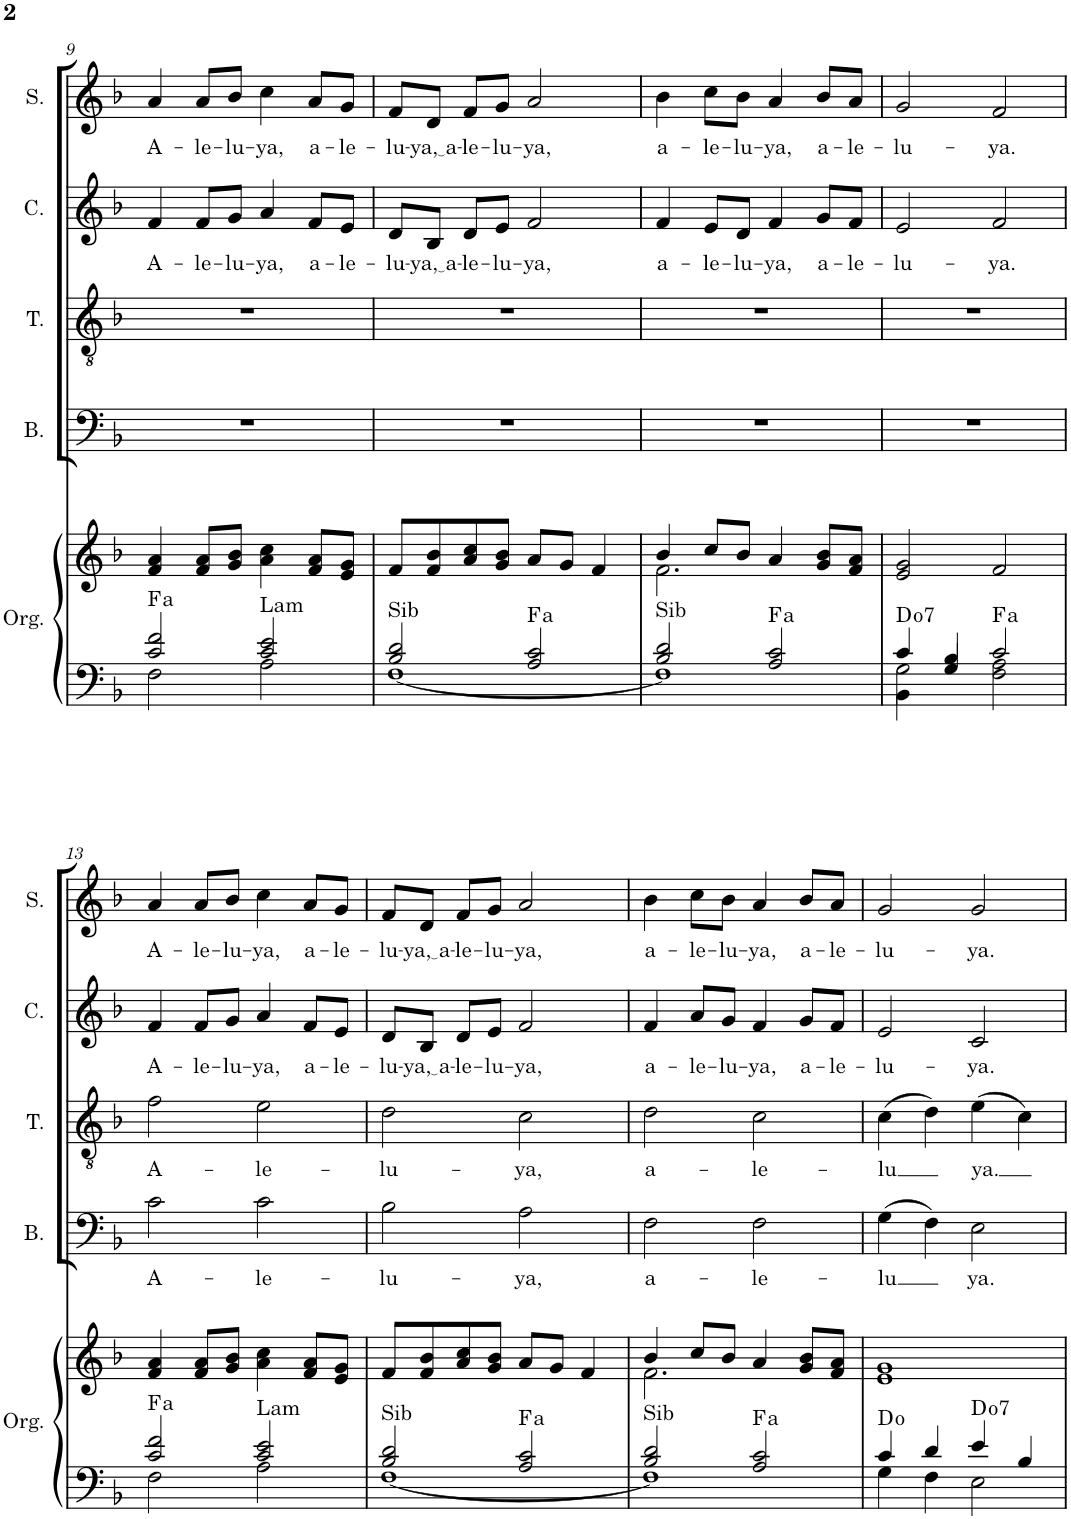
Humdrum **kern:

**kern	**kern	**harte	**kern	**text	**kern	**text	**kern	**text	**kern	**text
*part5	*part5	*part5	*part4	*part4	*part3	*part3	*part2	*part2	*part1	*part1
*staff6	*staff5	*	*staff4	*staff4	*staff3	*staff3	*staff2	*staff2	*staff1	*staff1
*I"Órgano	*	*	*I"Bajo	*	*I"Tenor	*	*I"Contralto	*	*I"Soprano	*
*	*	*	*I'B.	*	*I'T.	*	*I'C.	*	*I'S.	*
!!LO:PB:g=z
*clefF4	*clefG2	*	*clefF4	*	*clefGv2	*	*clefG2	*	*clefG2	*
*k[b-]	*k[b-]	*	*k[b-]	*	*k[b-]	*	*k[b-]	*	*k[b-]	*
*M4/4	*M4/4	*	*M4/4	*	*M4/4	*	*M4/4	*	*M4/4	*
*met(c)	*met(c)	*	*met(c)	*	*met(c)	*	*met(c)	*	*met(c)	*
=9	=9	=9	=9	=9	=9	=9	=9	=9	=9	=9
*^	*	*	*	*	*	*	*	*	*	*
!	!	!	!LO:H:kt=a	!	!	!	!	!	!LO:LY:b	!	!LO:LY:b
2c/ 2f/	2F\	4f/ 4a/	.	1r	.	1r	.	4f/	A-	4a/	A-
!	!	!	!	!	!	!	!	!	!LO:LY:b	!	!LO:LY:b
.	.	8f/ 8a/L	.	.	.	.	.	8f/L	-le-	8a/L	-le-
!	!	!	!	!	!	!	!	!	!LO:LY:b	!	!LO:LY:b
.	.	8g/ 8b-/J	.	.	.	.	.	8g/J	-lu-	8b-/J	-lu-
!	!	!	!LO:H:kt=Lam	!	!	!	!	!	!LO:LY:b	!	!LO:LY:b
2c/ 2e/	2A\	4a\ 4cc\	N	.	.	.	.	4a/	-ya,	4cc\	-ya,
!	!	!	!	!	!	!	!	!	!LO:LY:b	!	!LO:LY:b
.	.	8f/ 8a/L	.	.	.	.	.	8f/L	a-	8a/L	a-
!	!	!	!	!	!	!	!	!	!LO:LY:b	!	!LO:LY:b
.	.	8e/ 8g/J	.	.	.	.	.	8e/J	-le-	8g/J	-le-
=10	=10	=10	=10	=10	=10	=10	=10	=10	=10	=10	=10
!	!	!	!LO:H:kt=Sib	!	!	!	!	!	!LO:LY:b	!	!LO:LY:b
2B-/ 2d/	[1F	8f/L	N	1r	.	1r	.	8d/L	-lu-	8f/L	-lu-
!	!	!	!	!	!	!	!	!	!LO:LY:b	!	!LO:LY:b
.	.	8f/ 8b-/	.	.	.	.	.	8B-/J	ya, a	8d/J	ya, a
!	!	!	!	!	!	!	!	!	!LO:LY:b	!	!LO:LY:b
.	.	8a/ 8cc/	.	.	.	.	.	8d/L	-le-	8f/L	-le-
!	!	!	!	!	!	!	!	!	!LO:LY:b	!	!LO:LY:b
.	.	8g/ 8b-/J	.	.	.	.	.	8e/J	-lu-	8g/J	-lu-
!	!	!	!LO:H:kt=a	!	!	!	!	!	!LO:LY:b	!	!LO:LY:b
2A/ 2c/	.	8a/L	.	.	.	.	.	2f/	-ya,	2a/	-ya,
.	.	8g/J	.	.	.	.	.	.	.	.	.
.	.	4f/	.	.	.	.	.	.	.	.	.
=11	=11	=11	=11	=11	=11	=11	=11	=11	=11	=11	=11
*	*	*^	*	*	*	*	*	*	*	*	*
!	!	!	!	!LO:H:kt=Sib	!	!	!	!	!	!LO:LY:b	!	!LO:LY:b
2B-/ 2d/	1F]	4b-/	2.f\	N	1r	.	1r	.	4f/	a-	4b-\	a-
!	!	!	!	!	!	!	!	!	!	!LO:LY:b	!	!LO:LY:b
.	.	8cc/L	.	.	.	.	.	.	8e/L	-le-	8cc\L	-le-
!	!	!	!	!	!	!	!	!	!	!LO:LY:b	!	!LO:LY:b
.	.	8b-/J	.	.	.	.	.	.	8d/J	-lu-	8b-\J	-lu-
!	!	!	!	!LO:H:kt=a	!	!	!	!	!	!LO:LY:b	!	!LO:LY:b
2A/ 2c/	.	4a/	.	.	.	.	.	.	4f/	-ya,	4a/	-ya,
!	!	!	!	!	!	!	!	!	!	!LO:LY:b	!	!LO:LY:b
.	.	8g/ 8b-/L	4ryy	.	.	.	.	.	8g/L	a-	8b-/L	a-
!	!	!	!	!	!	!	!	!	!	!LO:LY:b	!	!LO:LY:b
.	.	8f/ 8a/J	.	.	.	.	.	.	8f/J	-le-	8a/J	-le-
*	*	*v	*v	*	*	*	*	*	*	*	*	*
=12	=12	=12	=12	=12	=12	=12	=12	=12	=12	=12	=12
*	*^	*	*	*	*	*	*	*	*	*	*
!	!	!	!	!LO:H:kt=7	!	!	!	!	!	!LO:LY:b	!	!LO:LY:b
4c/	2G\	4BB-\	2e/ 2g/	D:dim7	1r	.	1r	.	2e/	-lu-	2g/	-lu-
4B-/	.	4G/	.	.	.	.	.	.	.	.	.	.
!	!	!	!	!LO:H:kt=a	!	!	!	!	!	!LO:LY:b	!	!LO:LY:b
2c/	2F\ 2A\	2ryy	2f/	.	.	.	.	.	2f/	-ya.	2f/	-ya.
!!LO:LB:g=z
=13	=13	=13	=13	=13	=13	=13	=13	=13	=13	=13	=13	=13
!	!	!	!	!LO:H:kt=a	!	!LO:LY:b	!	!LO:LY:b	!	!LO:LY:b	!	!LO:LY:b
*	*v	*v	*	*	*	*	*	*	*	*	*	*
2c/ 2f/	2F\	4f/ 4a/	.	2c\	A-	2f\	A-	4f/	A-	4a/	A-
!	!	!	!	!	!	!	!	!	!LO:LY:b	!	!LO:LY:b
.	.	8f/ 8a/L	.	.	.	.	.	8f/L	-le-	8a/L	-le-
!	!	!	!	!	!	!	!	!	!LO:LY:b	!	!LO:LY:b
.	.	8g/ 8b-/J	.	.	.	.	.	8g/J	-lu-	8b-/J	-lu-
!	!	!	!LO:H:kt=Lam	!	!LO:LY:b	!	!LO:LY:b	!	!LO:LY:b	!	!LO:LY:b
2c/ 2e/	2A\	4a\ 4cc\	N	2c\	-le-	2e\	-le-	4a/	-ya,	4cc\	-ya,
!	!	!	!	!	!	!	!	!	!LO:LY:b	!	!LO:LY:b
.	.	8f/ 8a/L	.	.	.	.	.	8f/L	a-	8a/L	a-
!	!	!	!	!	!	!	!	!	!LO:LY:b	!	!LO:LY:b
.	.	8e/ 8g/J	.	.	.	.	.	8e/J	-le-	8g/J	-le-
=14	=14	=14	=14	=14	=14	=14	=14	=14	=14	=14	=14
!	!	!	!LO:H:kt=Sib	!	!LO:LY:b	!	!LO:LY:b	!	!LO:LY:b	!	!LO:LY:b
2B-/ 2d/	[1F	8f/L	N	2B-\	-lu-	2d\	-lu-	8d/L	-lu-	8f/L	-lu-
!	!	!	!	!	!	!	!	!	!LO:LY:b	!	!LO:LY:b
.	.	8f/ 8b-/	.	.	.	.	.	8B-/J	ya, a	8d/J	ya, a
!	!	!	!	!	!	!	!	!	!LO:LY:b	!	!LO:LY:b
.	.	8a/ 8cc/	.	.	.	.	.	8d/L	-le-	8f/L	-le-
!	!	!	!	!	!	!	!	!	!LO:LY:b	!	!LO:LY:b
.	.	8g/ 8b-/J	.	.	.	.	.	8e/J	-lu-	8g/J	-lu-
!	!	!	!LO:H:kt=a	!	!LO:LY:b	!	!LO:LY:b	!	!LO:LY:b	!	!LO:LY:b
2A/ 2c/	.	8a/L	.	2A\	-ya,	2c\	-ya,	2f/	-ya,	2a/	-ya,
.	.	8g/J	.	.	.	.	.	.	.	.	.
.	.	4f/	.	.	.	.	.	.	.	.	.
=15	=15	=15	=15	=15	=15	=15	=15	=15	=15	=15	=15
*	*	*^	*	*	*	*	*	*	*	*	*
!	!	!	!	!LO:H:kt=Sib	!	!LO:LY:b	!	!LO:LY:b	!	!LO:LY:b	!	!LO:LY:b
2B-/ 2d/	1F]	4b-/	2.f\	N	2F\	a-	2d\	a-	4f/	a-	4b-\	a-
!	!	!	!	!	!	!	!	!	!	!LO:LY:b	!	!LO:LY:b
.	.	8cc/L	.	.	.	.	.	.	8a/L	-le-	8cc\L	-le-
!	!	!	!	!	!	!	!	!	!	!LO:LY:b	!	!LO:LY:b
.	.	8b-/J	.	.	.	.	.	.	8g/J	-lu-	8b-\J	-lu-
!	!	!	!	!LO:H:kt=a	!	!LO:LY:b	!	!LO:LY:b	!	!LO:LY:b	!	!LO:LY:b
2A/ 2c/	.	4a/	.	.	2F\	-le-	2c\	-le-	4f/	-ya,	4a/	-ya,
!	!	!	!	!	!	!	!	!	!	!LO:LY:b	!	!LO:LY:b
.	.	8g/ 8b-/L	4ryy	.	.	.	.	.	8g/L	a-	8b-/L	a-
!	!	!	!	!	!	!	!	!	!	!LO:LY:b	!	!LO:LY:b
.	.	8f/ 8a/J	.	.	.	.	.	.	8f/J	-le-	8a/J	-le-
=16	=16	=16	=16	=16	=16	=16	=16	=16	=16	=16	=16	=16
!	!	!	!	!	!	!LO:LY:b	!	!LO:LY:b	!	!LO:LY:b	!	!LO:LY:b
4c/	4G\	1e 1g	2ryy	D:dim	(4G\	-lu	(4c\	-lu	2e/	-lu-	2g/	-lu-
4d/	4F\	.	.	.	4F\)	.	4d\)	.	.	.	.	.
!	!	!	!	!LO:H:kt=7	!	!LO:LY:b	!	!LO:LY:b	!	!LO:LY:b	!	!LO:LY:b
4e/	2E\	.	2ryy	D:dim7	2E\	ya.	(4e\	ya.	2c/	-ya.	2g/	-ya.
4B-/	.	.	.	.	.	.	4c\)	.	.	.	.	.
*v	*v	*	*	*	*	*	*	*	*	*	*	*
*	*v	*v	*	*	*	*	*	*	*	*	*
=	=	=	=	=	=	=	=	=	=	=
*-	*-	*-	*-	*-	*-	*-	*-	*-	*-	*-
